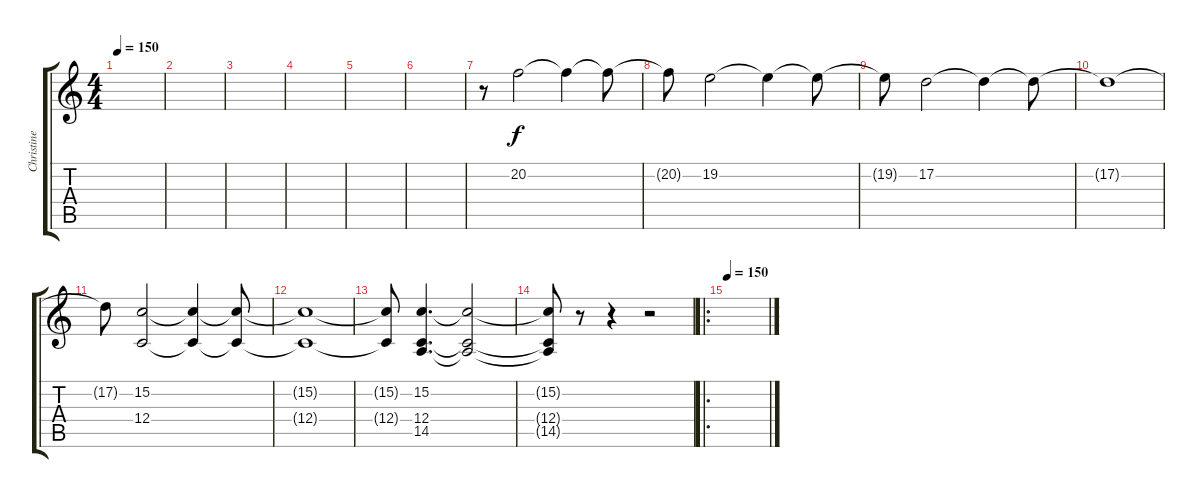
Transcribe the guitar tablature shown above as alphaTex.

\track ("Christine S" "Christine ") {instrument stringensemble1}
\staff {score tabs}
\tuning (D4 A3 F3 C3 G2 D2) {hide}
\ts (4 4)
\tempo 150
\clef g2
\ks c
|
|
|
|
|
|
r.8{volume 10} 20.2.2 20.2{t}.4 20.2{t}.8 |
20.2{t}.8 19.2.2 19.2{t}.4 19.2{t}.8 |
19.2{t}.8 17.2.2 17.2{t}.4 17.2{t}.8 |
17.2{t}.1 |
17.2{t}.8 (15.2 12.4).2 (15.2{t} 12.4{t}).4 (15.2{t} 12.4{t}).8 |
(15.2{t} 12.4{t}).1 |
(15.2{t} 12.4{t}).8 (15.2 12.4 14.5).4{d} (15.2{t} 12.4{t} 14.5{t}).2 |
(15.2{t} 12.4{t} 14.5{t}).8 r.8 r.4 r.2 |
\ro
\tempo 150
